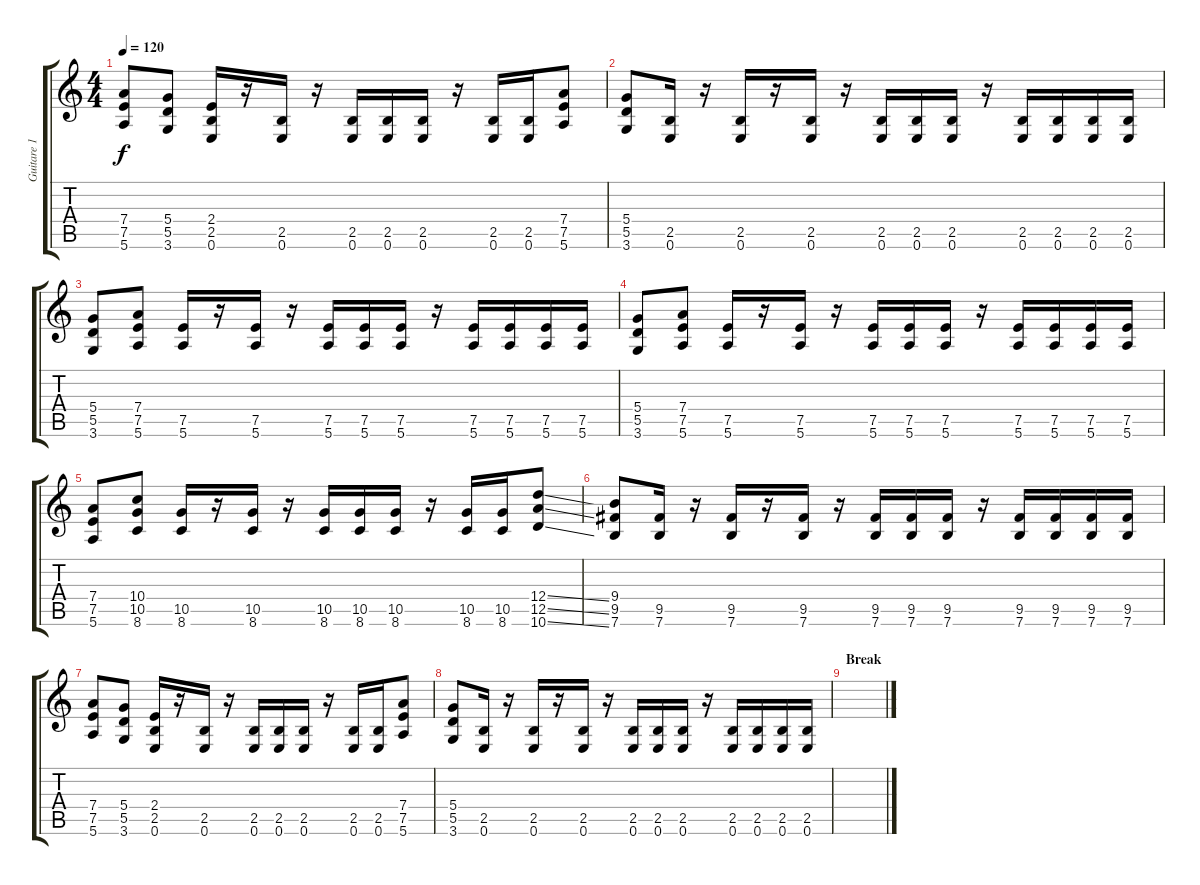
\track ("Guitare 1" "Guitare 1") {instrument distortionguitar}
\staff {score tabs}
\tuning (E4 B3 G3 D3 A2 E2) {hide}
\ts (4 4)
\tempo 120
\clef g2
\ks c
(7.4 7.5 5.6).8{dy f} (5.4 5.5 3.6).8 (2.4 2.5 0.6).16 r.16 (2.5 0.6).16 r.16 (2.5 0.6).16 (2.5 0.6).16 (2.5 0.6).16 r.16 (2.5 0.6).16 (2.5 0.6).16 (7.4 7.5 5.6).8 |
(5.4 5.5 3.6).8 (2.5 0.6).16 r.16 (2.5 0.6).16 r.16 (2.5 0.6).16 r.16 (2.5 0.6).16 (2.5 0.6).16 (2.5 0.6).16 r.16 (2.5 0.6).16 (2.5 0.6).16 (2.5 0.6).16 (2.5 0.6).16 |
(5.4 5.5 3.6).8 (7.4 7.5 5.6).8 (7.5 5.6).16 r.16 (7.5 5.6).16 r.16 (7.5 5.6).16 (7.5 5.6).16 (7.5 5.6).16 r.16 (7.5 5.6).16 (7.5 5.6).16 (7.5 5.6).16 (7.5 5.6).16 |
(5.4 5.5 3.6).8 (7.4 7.5 5.6).8 (7.5 5.6).16 r.16 (7.5 5.6).16 r.16 (7.5 5.6).16 (7.5 5.6).16 (7.5 5.6).16 r.16 (7.5 5.6).16 (7.5 5.6).16 (7.5 5.6).16 (7.5 5.6).16 |
(7.4 7.5 5.6).8 (10.4 10.5 8.6).8 (10.5 8.6).16 r.16 (10.5 8.6).16 r.16 (10.5 8.6).16 (10.5 8.6).16 (10.5 8.6).16 r.16 (10.5 8.6).16 (10.5 8.6).16 (12.4{ss} 12.5{ss} 10.6{ss}).8 |
(9.4 9.5 7.6).8 (9.5 7.6).16 r.16 (9.5 7.6).16 r.16 (9.5 7.6).16 r.16 (9.5 7.6).16 (9.5 7.6).16 (9.5 7.6).16 r.16 (9.5 7.6).16 (9.5 7.6).16 (9.5 7.6).16 (9.5 7.6).16 |
(7.4 7.5 5.6).8 (5.4 5.5 3.6).8 (2.4 2.5 0.6).16 r.16 (2.5 0.6).16 r.16 (2.5 0.6).16 (2.5 0.6).16 (2.5 0.6).16 r.16 (2.5 0.6).16 (2.5 0.6).16 (7.4 7.5 5.6).8 |
(5.4 5.5 3.6).8 (2.5 0.6).16 r.16 (2.5 0.6).16 r.16 (2.5 0.6).16 r.16 (2.5 0.6).16 (2.5 0.6).16 (2.5 0.6).16 r.16 (2.5 0.6).16 (2.5 0.6).16 (2.5 0.6).16 (2.5 0.6).16 |
\section ("" "Break")
